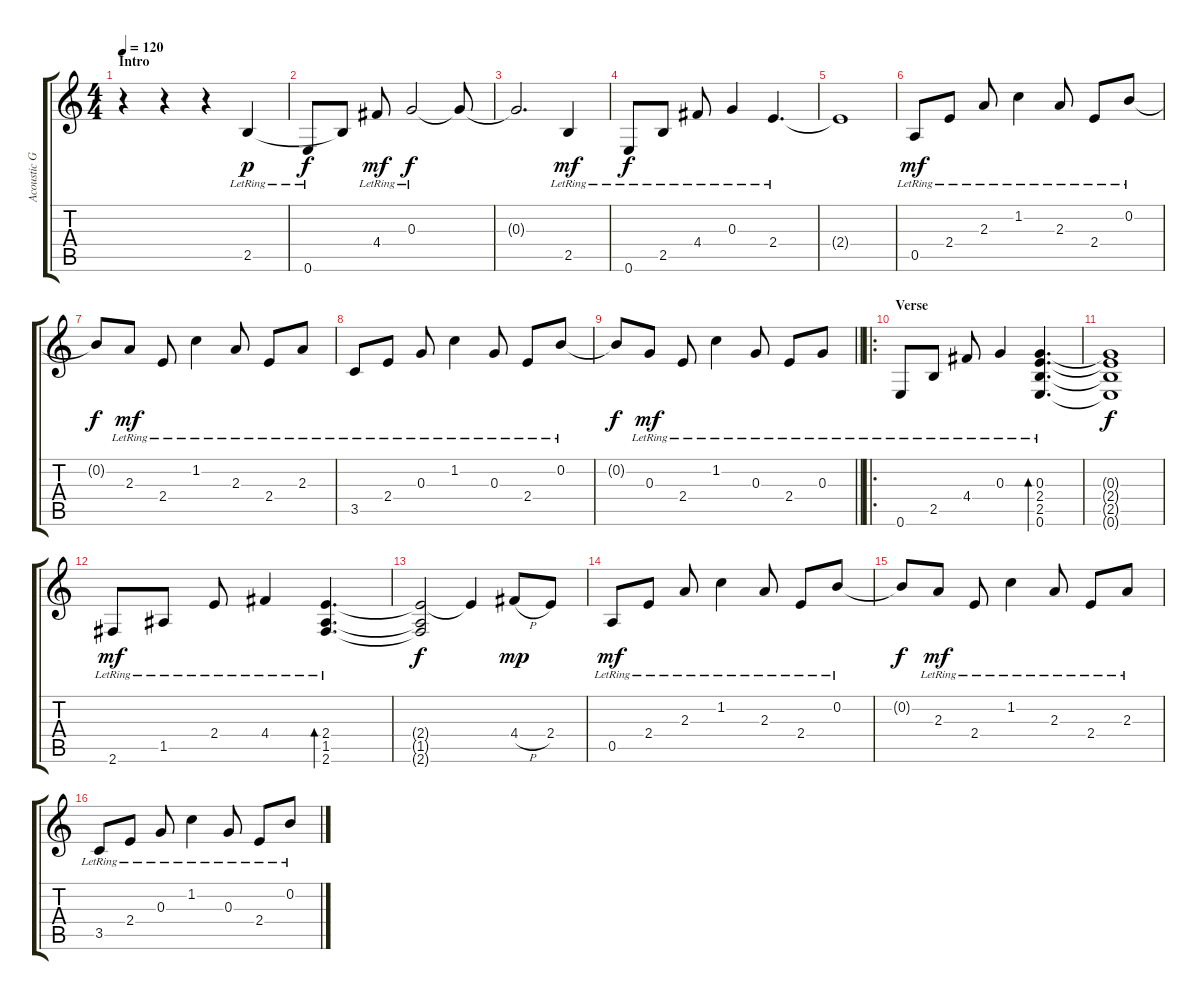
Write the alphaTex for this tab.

\track ("Acoustic Guitar" "Acoustic G") {instrument acousticguitarsteel}
\staff {score tabs}
\tuning (E4 B3 G3 D3 A2 E2) {hide}
\ts (4 4)
\section ("" "Intro")
\tempo 120
\clef g2
\ks c
r.4{dy p instrument acousticguitarsteel} r.4 r.4 2.5{lr}.4 |
0.6{lr}.8{dy f} 2.5{t}.8 4.4{lr}.8{dy mf} 0.3{lr}.2{dy f} 0.3{t}.8 |
0.3{t}.2{d} 2.5{lr}.4{dy mf} |
0.6{lr}.8{dy f} 2.5{lr}.8 4.4{lr}.8 0.3{lr}.4 2.4{lr}.4{d} |
2.4{t}.1 |
0.5{lr}.8{dy mf} 2.4{lr}.8 2.3{lr}.8 1.2{lr}.4 2.3{lr}.8 2.4{lr}.8 0.2{lr}.8 |
0.2{t}.8{dy f} 2.3{lr}.8{dy mf} 2.4{lr}.8 1.2{lr}.4 2.3{lr}.8 2.4{lr}.8 2.3{lr}.8 |
3.5{lr}.8 2.4{lr}.8 0.3{lr}.8 1.2{lr}.4 0.3{lr}.8 2.4{lr}.8 0.2{lr}.8 |
\barLineRight lightlight
0.2{t}.8{dy f} 0.3{lr}.8{dy mf} 2.4{lr}.8 1.2{lr}.4 0.3{lr}.8 2.4{lr}.8 0.3{lr}.8 |
\ro
\section ("" "Verse")
0.6{lr}.8 2.5{lr}.8 4.4{lr}.8 0.3{lr}.4 (0.3{lr} 2.4{lr} 2.5{lr} 0.6{lr}).4{d bd 240} |
(0.3{t} 2.4{t} 2.5{t} 0.6{t}).1{dy f} |
2.6{lr}.8{dy mf} 1.5{lr}.8 2.4{lr}.8 4.4{lr}.4 (2.4{lr} 1.5{lr} 2.6{lr}).4{d bd 240} |
(2.4{t} 1.5{t} 2.6{t}).2{dy f} 2.4{t}.4 4.4{h}.8{dy mp} 2.4.8 |
0.5{lr}.8{dy mf} 2.4{lr}.8 2.3{lr}.8 1.2{lr}.4 2.3{lr}.8 2.4{lr}.8 0.2{lr}.8 |
0.2{t}.8{dy f} 2.3{lr}.8{dy mf} 2.4{lr}.8 1.2{lr}.4 2.3{lr}.8 2.4{lr}.8 2.3{lr}.8 |
3.5{lr}.8 2.4{lr}.8 0.3{lr}.8 1.2{lr}.4 0.3{lr}.8 2.4{lr}.8 0.2{lr}.8
